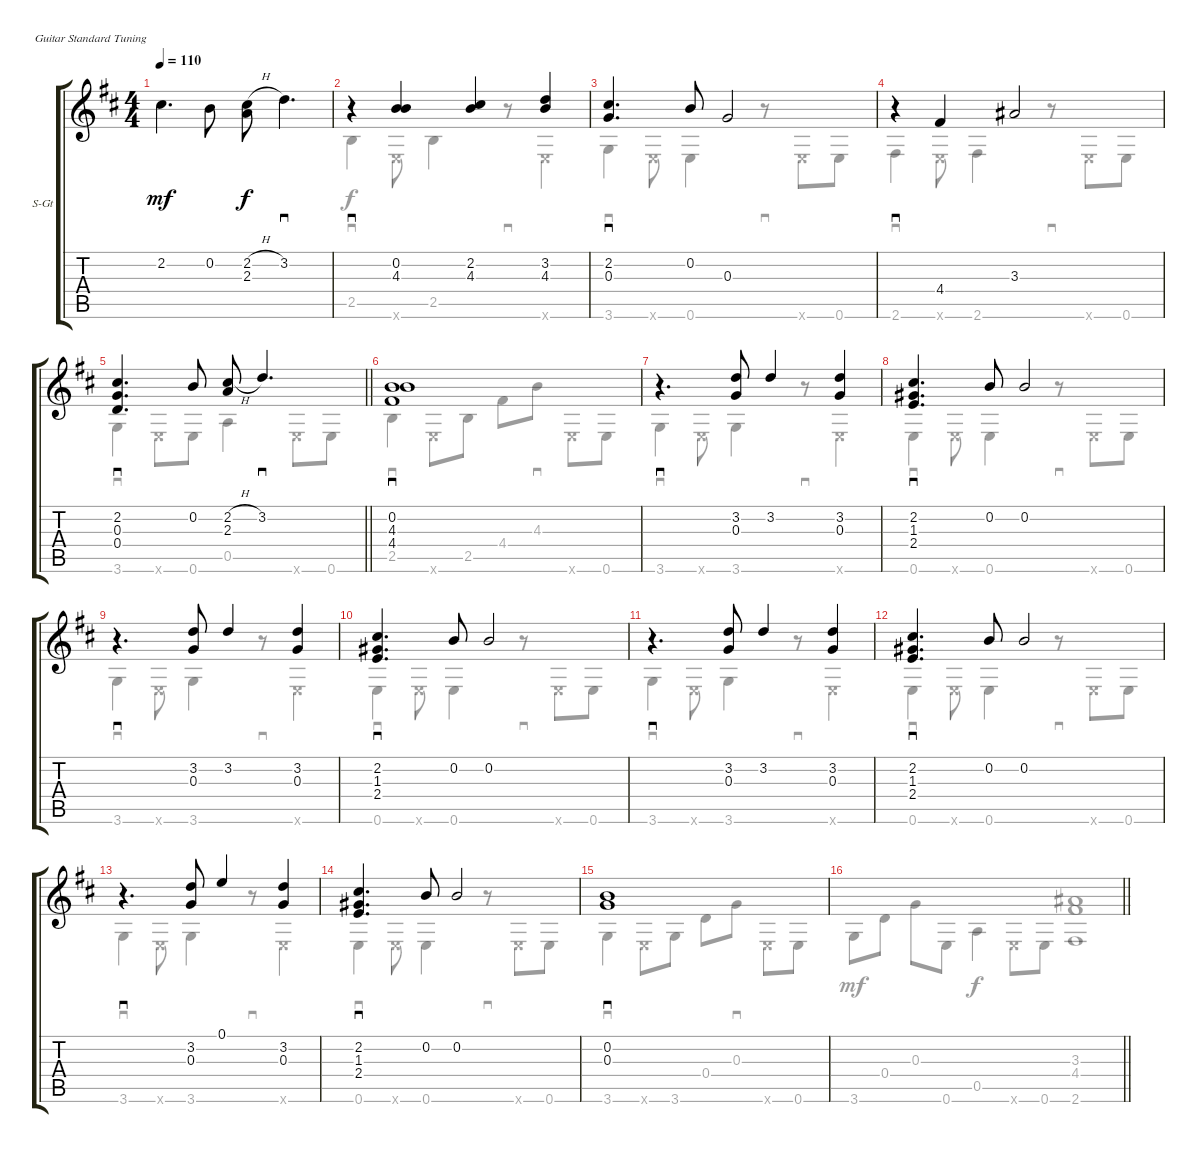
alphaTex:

\defaultSystemsLayout 4
\bracketExtendMode groupsimilarinstruments
\firstSystemTrackNameOrientation horizontal
\otherSystemsTrackNameOrientation horizontal
\track ("Steel Guitar" "S-Gt") {instrument acousticguitarsteel}
\staff {score tabs}
\tuning (E4 B3 G3 D3 A2 E2)
\voice
\ts (4 4)
\tempo 110
\clef g2
\scale
0.484577
\ks d
2.2.4{d dy mf} 0.2.8 (2.2{h} 2.3).8{dy f} 3.2.4{d sd} |
\scale
0.550469 r.4{sd} (0.2 4.3).4 (2.2 4.3).4 (3.2 4.3).4 |
\scale
0.449456 (2.2 0.3).4{d sd} 0.2.8 0.3.2 |
\scale
0.515296 r.4{sd} 4.4.4 3.3.2 |
\scale
0.484577
\barLineRight lightlight
(2.2 0.3 0.4).4{d sd} 0.2.8 (2.2{h} 2.3).8 3.2.4{d sd} |
\scale
0.529022 (0.2 4.3 4.4).1{sd} |
\scale
0.470791 r.4{d sd} (3.2 0.3).8 3.2.4 (3.2 0.3).4 |
\scale
0.521873 (2.2 1.3 2.4).4{d sd} 0.2.8 0.2.2 |
\scale
0.477903 r.4{d sd} (3.2 0.3).8 3.2.4 (3.2 0.3).4 |
\scale
0.510435 (2.2 1.3 2.4).4{d sd} 0.2.8 0.2.2 |
\scale
0.489282 r.4{d sd} (3.2 0.3).8 3.2.4 (3.2 0.3).4 |
\scale
0.539031 (2.2 1.3 2.4).4{d sd} 0.2.8 0.2.2 |
\scale
0.460835 r.4{d sd} (3.2 0.3).8 0.1.4 (3.2 0.3).4 |
\scale
0.460921 (2.2 1.3 2.4).4{d sd} 0.2.8 0.2.2 |
\scale
0.359256 (0.2 0.3).1{sd} |
\scale
0.179346
\barLineRight lightlight
\voice
\clef g2
\ottava regular
\simile none
\scale
0.484577
\ks d
3.6.8{dy mf} 0.4.8 0.3.8 0.6.8 0.5.4{dy f} 0.6{x}.8 0.6.8 |
\scale
0.550469 2.5.4{sd} 0.6{x}.8 2.5.4 r.8{sd} 0.6{x}.4 |
\scale
0.449456 3.6.4{sd} 0.6{x}.8 0.6.4 r.8{sd} 0.6{x}.8 0.6.8 |
\scale
0.515296 2.6.4{sd} 0.6{x}.8 2.6.4 r.8{sd} 0.6{x}.8 0.6.8 |
\scale
0.484577
\barLineRight lightlight
3.6.4{sd} 0.6{x}.8 0.6.8 0.5.4 0.6{x}.8 0.6.8 |
\scale
0.529022 2.5.4{sd} 0.6{x}.8 2.5.8 4.4.8 4.3.8{sd} 0.6{x}.8 0.6.8 |
\scale
0.470791 3.6.4{sd} 0.6{x}.8 3.6.4 r.8{sd} 0.6{x}.4 |
\scale
0.521873 0.6.4{sd} 0.6{x}.8 0.6.4 r.8{sd} 0.6{x}.8 0.6.8 |
\scale
0.477903 3.6.4{sd} 0.6{x}.8 3.6.4 r.8{sd} 0.6{x}.4 |
\scale
0.510435 0.6.4{sd} 0.6{x}.8 0.6.4 r.8{sd} 0.6{x}.8 0.6.8 |
\scale
0.489282 3.6.4{sd} 0.6{x}.8 3.6.4 r.8{sd} 0.6{x}.4 |
\scale
0.539031 0.6.4{sd} 0.6{x}.8 0.6.4 r.8{sd} 0.6{x}.8 0.6.8 |
\scale
0.460835 3.6.4{sd} 0.6{x}.8 3.6.4 r.8{sd} 0.6{x}.4 |
\scale
0.460921 0.6.4{sd} 0.6{x}.8 0.6.4 r.8{sd} 0.6{x}.8 0.6.8 |
\scale
0.359256 3.6.4{sd} 0.6{x}.8 3.6.8 0.4.8 0.3.8{sd} 0.6{x}.8 0.6.8 |
\scale
0.179346
\barLineRight lightlight
(2.6 4.4 3.3).1
